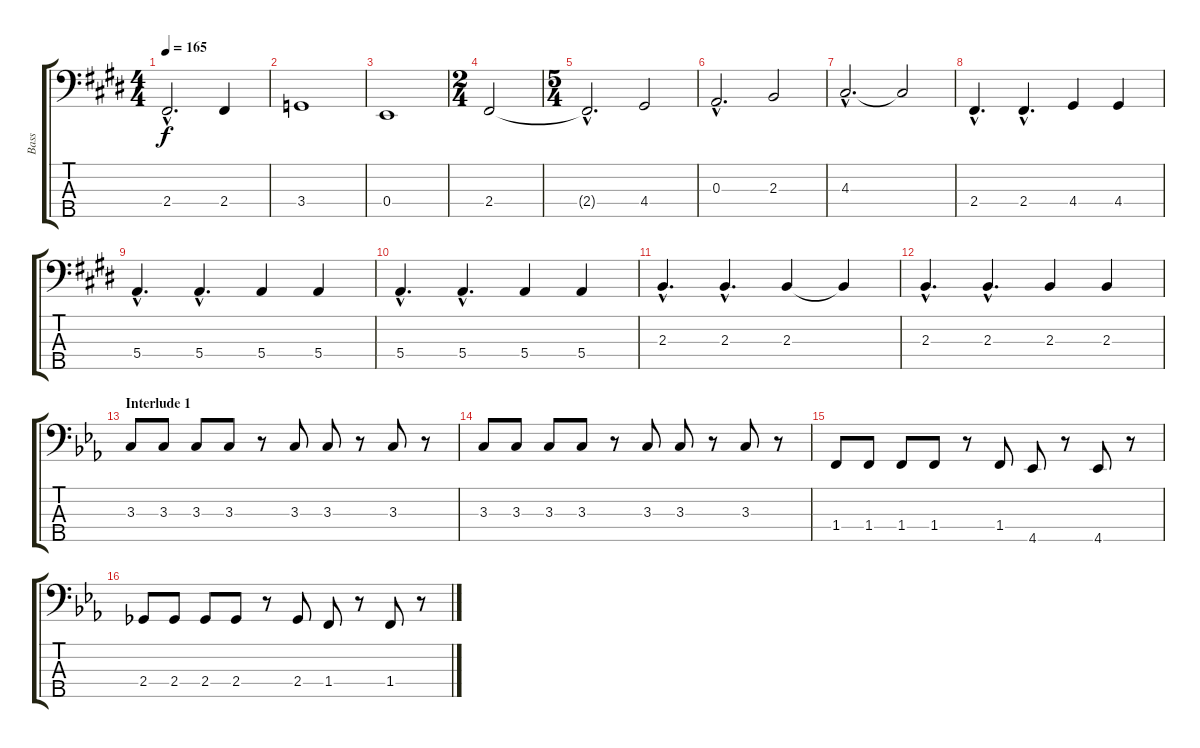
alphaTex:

\track ("Bass" "Bass") {instrument electricbassfinger}
\staff {score tabs}
\tuning (G2 D2 A1 E1 B0) {hide}
\ts (4 4)
\tempo 165
\clef f4
\ks e
2.4{hac}.2{d dy f} 2.4.4 |
3.4.1 |
0.4.1 |
\ts (2 4)
2.4.2 |
\ts (5 4)
2.4{hac t}.2{d} 4.4.2 |
0.3{hac}.2{d} 2.3.2 |
4.3{hac}.2{d} 4.3{t}.2 |
2.4{hac}.4{d} 2.4{hac}.4{d} 4.4.4 4.4.4 |
5.4{hac}.4{d} 5.4{hac}.4{d} 5.4.4 5.4.4 |
5.4{hac}.4{d} 5.4{hac}.4{d} 5.4.4 5.4.4 |
2.3{hac}.4{d} 2.3{hac}.4{d} 2.3.4 2.3{t}.4 |
2.3{hac}.4{d} 2.3{hac}.4{d} 2.3.4 2.3.4 |
\section ("" "Interlude 1")
\ks eb
3.3.8 3.3.8 3.3.8 3.3.8 r.8 3.3.8 3.3.8 r.8 3.3.8 r.8 |
3.3.8 3.3.8 3.3.8 3.3.8 r.8 3.3.8 3.3.8 r.8 3.3.8 r.8 |
1.4.8 1.4.8 1.4.8 1.4.8 r.8 1.4.8 4.5.8 r.8 4.5.8 r.8 |
2.4.8 2.4.8 2.4.8 2.4.8 r.8 2.4.8 1.4.8 r.8 1.4.8 r.8
